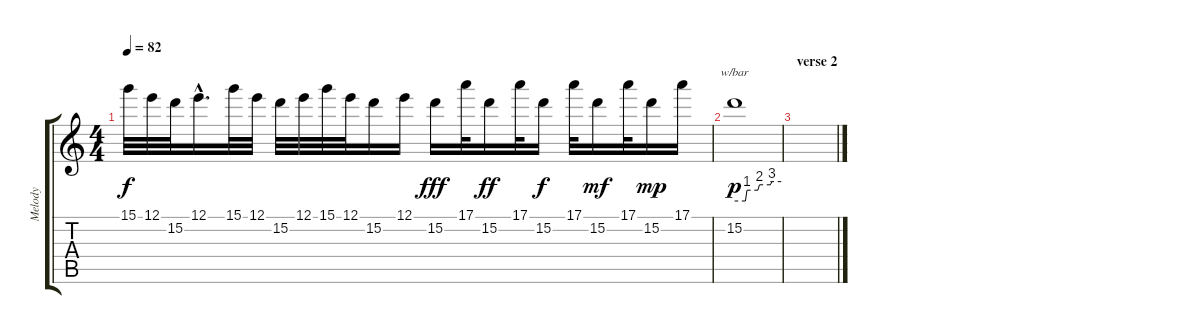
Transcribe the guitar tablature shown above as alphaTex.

\track ("Melody" "Melody") {instrument overdrivenguitar}
\staff {score tabs}
\tuning (E4 B3 G3 D3 A2 E2) {hide}
\ts (4 4)
\tempo 82
\clef g2
\ks c
15.1.32{dy f} 12.1.32 15.2.32 12.1{hac}.16{d} 15.1.32 12.1.32 15.2.32 12.1.32 15.1.32 12.1.32 15.2.16 12.1.16 15.2.16{dy fff} 17.1.32 15.2.16{dy ff} 17.1.32 15.2.16{dy f} 17.1.32 15.2.16{dy mf} 17.1.32 15.2.16{dy mp} 17.1.16 |
15.2.1{tbe (custom default 0 0 14 0 16 4 30 4 32 8 46 8 48 12 60 12) dy p} |
\section ("" "verse 2")
